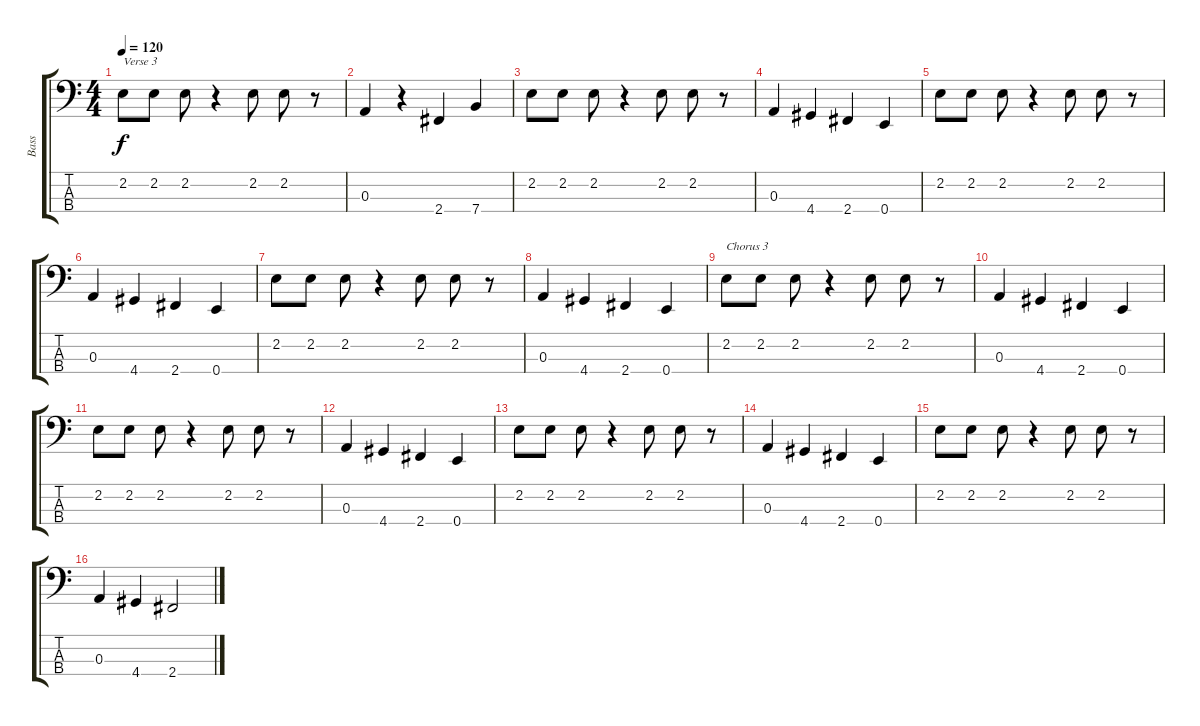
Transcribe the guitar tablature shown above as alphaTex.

\track ("Bass" "Bass") {instrument electricbassfinger}
\staff {score tabs}
\tuning (G2 D2 A1 E1) {hide}
\ts (4 4)
\tempo 120
\clef f4
\ks c
2.2.8{txt "Verse 3" dy f} 2.2.8 2.2.8 r.4 2.2.8 2.2.8 r.8 |
0.3.4 r.4 2.4.4 7.4.4 |
2.2.8 2.2.8 2.2.8 r.4 2.2.8 2.2.8 r.8 |
0.3.4 4.4.4 2.4.4 0.4.4 |
2.2.8 2.2.8 2.2.8 r.4 2.2.8 2.2.8 r.8 |
0.3.4 4.4.4 2.4.4 0.4.4 |
2.2.8 2.2.8 2.2.8 r.4 2.2.8 2.2.8 r.8 |
0.3.4 4.4.4 2.4.4 0.4.4 |
2.2.8{txt "Chorus 3"} 2.2.8 2.2.8 r.4 2.2.8 2.2.8 r.8 |
0.3.4 4.4.4 2.4.4 0.4.4 |
2.2.8 2.2.8 2.2.8 r.4 2.2.8 2.2.8 r.8 |
0.3.4 4.4.4 2.4.4 0.4.4 |
2.2.8 2.2.8 2.2.8 r.4 2.2.8 2.2.8 r.8 |
0.3.4 4.4.4 2.4.4 0.4.4 |
2.2.8 2.2.8 2.2.8 r.4 2.2.8 2.2.8 r.8 |
0.3.4 4.4.4 2.4.2
